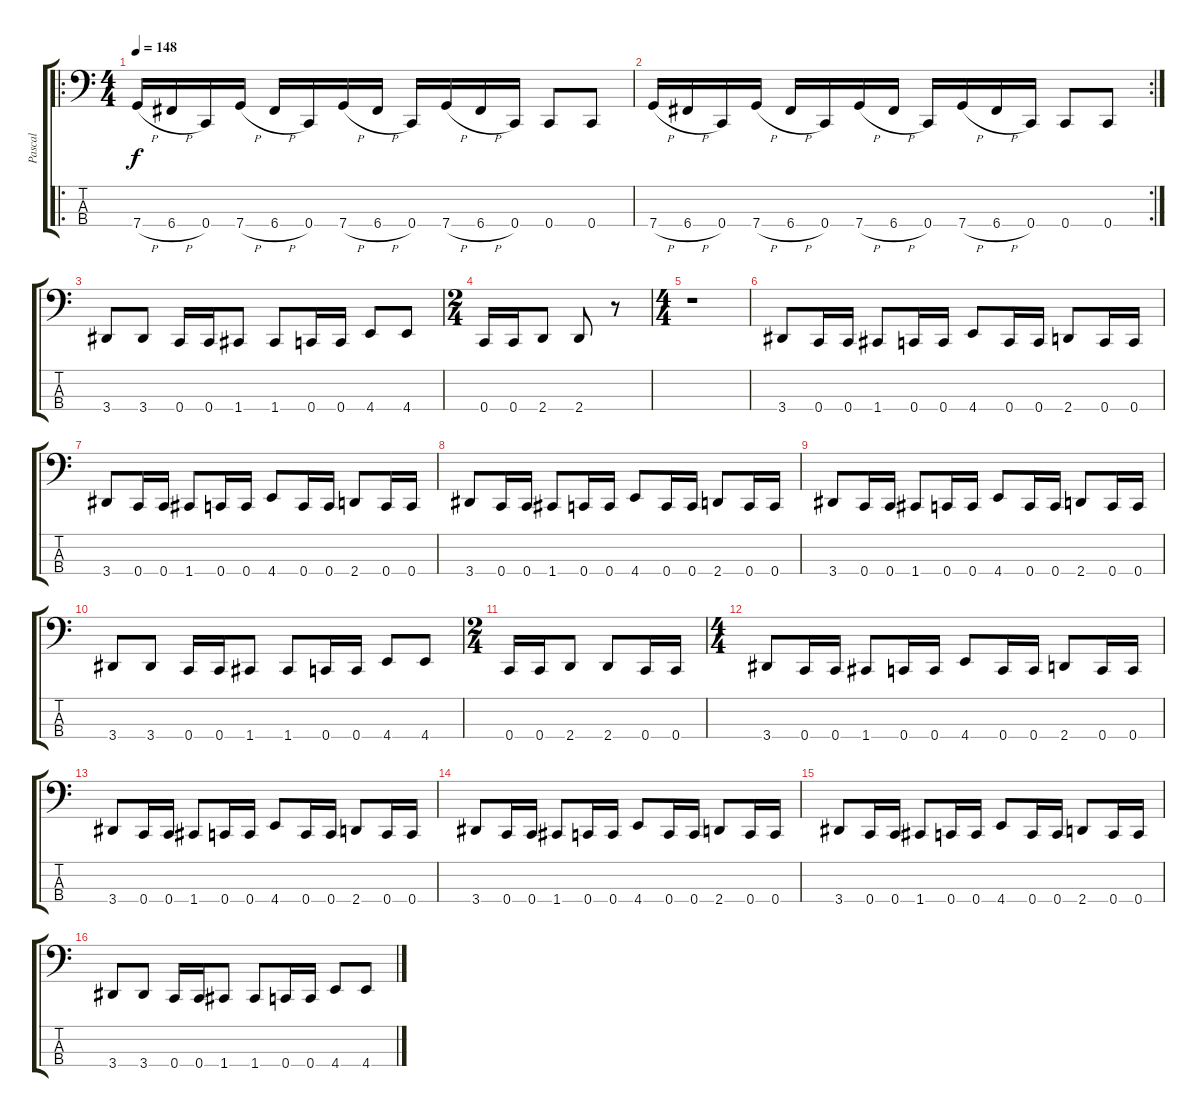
\track ("Pascal" "Pascal") {instrument electricbasspick}
\staff {score tabs}
\tuning (Eb2 Bb1 F1 C1) {hide}
\ro
\ts (4 4)
\tempo 148
\clef f4
\ks c
7.4{h}.16{dy f} 6.4{h}.16 0.4.16 7.4{h}.16 6.4{h}.16 0.4.16 7.4{h}.16 6.4{h}.16 0.4.16 7.4{h}.16 6.4{h}.16 0.4.16 0.4.8 0.4.8 |
\rc 2
7.4{h}.16 6.4{h}.16 0.4.16 7.4{h}.16 6.4{h}.16 0.4.16 7.4{h}.16 6.4{h}.16 0.4.16 7.4{h}.16 6.4{h}.16 0.4.16 0.4.8 0.4.8 |
3.4.8 3.4.8 0.4.16 0.4.16 1.4.8 1.4.8 0.4.16 0.4.16 4.4.8 4.4.8 |
\ts (2 4)
0.4.16 0.4.16 2.4.8 2.4.8 r.8 |
\ts (4 4)
r.1 |
3.4.8 0.4.16 0.4.16 1.4.8 0.4.16 0.4.16 4.4.8 0.4.16 0.4.16 2.4.8 0.4.16 0.4.16 |
3.4.8 0.4.16 0.4.16 1.4.8 0.4.16 0.4.16 4.4.8 0.4.16 0.4.16 2.4.8 0.4.16 0.4.16 |
3.4.8 0.4.16 0.4.16 1.4.8 0.4.16 0.4.16 4.4.8 0.4.16 0.4.16 2.4.8 0.4.16 0.4.16 |
3.4.8 0.4.16 0.4.16 1.4.8 0.4.16 0.4.16 4.4.8 0.4.16 0.4.16 2.4.8 0.4.16 0.4.16 |
3.4.8 3.4.8 0.4.16 0.4.16 1.4.8 1.4.8 0.4.16 0.4.16 4.4.8 4.4.8 |
\ts (2 4)
0.4.16 0.4.16 2.4.8 2.4.8 0.4.16 0.4.16 |
\ts (4 4)
3.4.8 0.4.16 0.4.16 1.4.8 0.4.16 0.4.16 4.4.8 0.4.16 0.4.16 2.4.8 0.4.16 0.4.16 |
3.4.8 0.4.16 0.4.16 1.4.8 0.4.16 0.4.16 4.4.8 0.4.16 0.4.16 2.4.8 0.4.16 0.4.16 |
3.4.8 0.4.16 0.4.16 1.4.8 0.4.16 0.4.16 4.4.8 0.4.16 0.4.16 2.4.8 0.4.16 0.4.16 |
3.4.8 0.4.16 0.4.16 1.4.8 0.4.16 0.4.16 4.4.8 0.4.16 0.4.16 2.4.8 0.4.16 0.4.16 |
3.4.8 3.4.8 0.4.16 0.4.16 1.4.8 1.4.8 0.4.16 0.4.16 4.4.8 4.4.8
